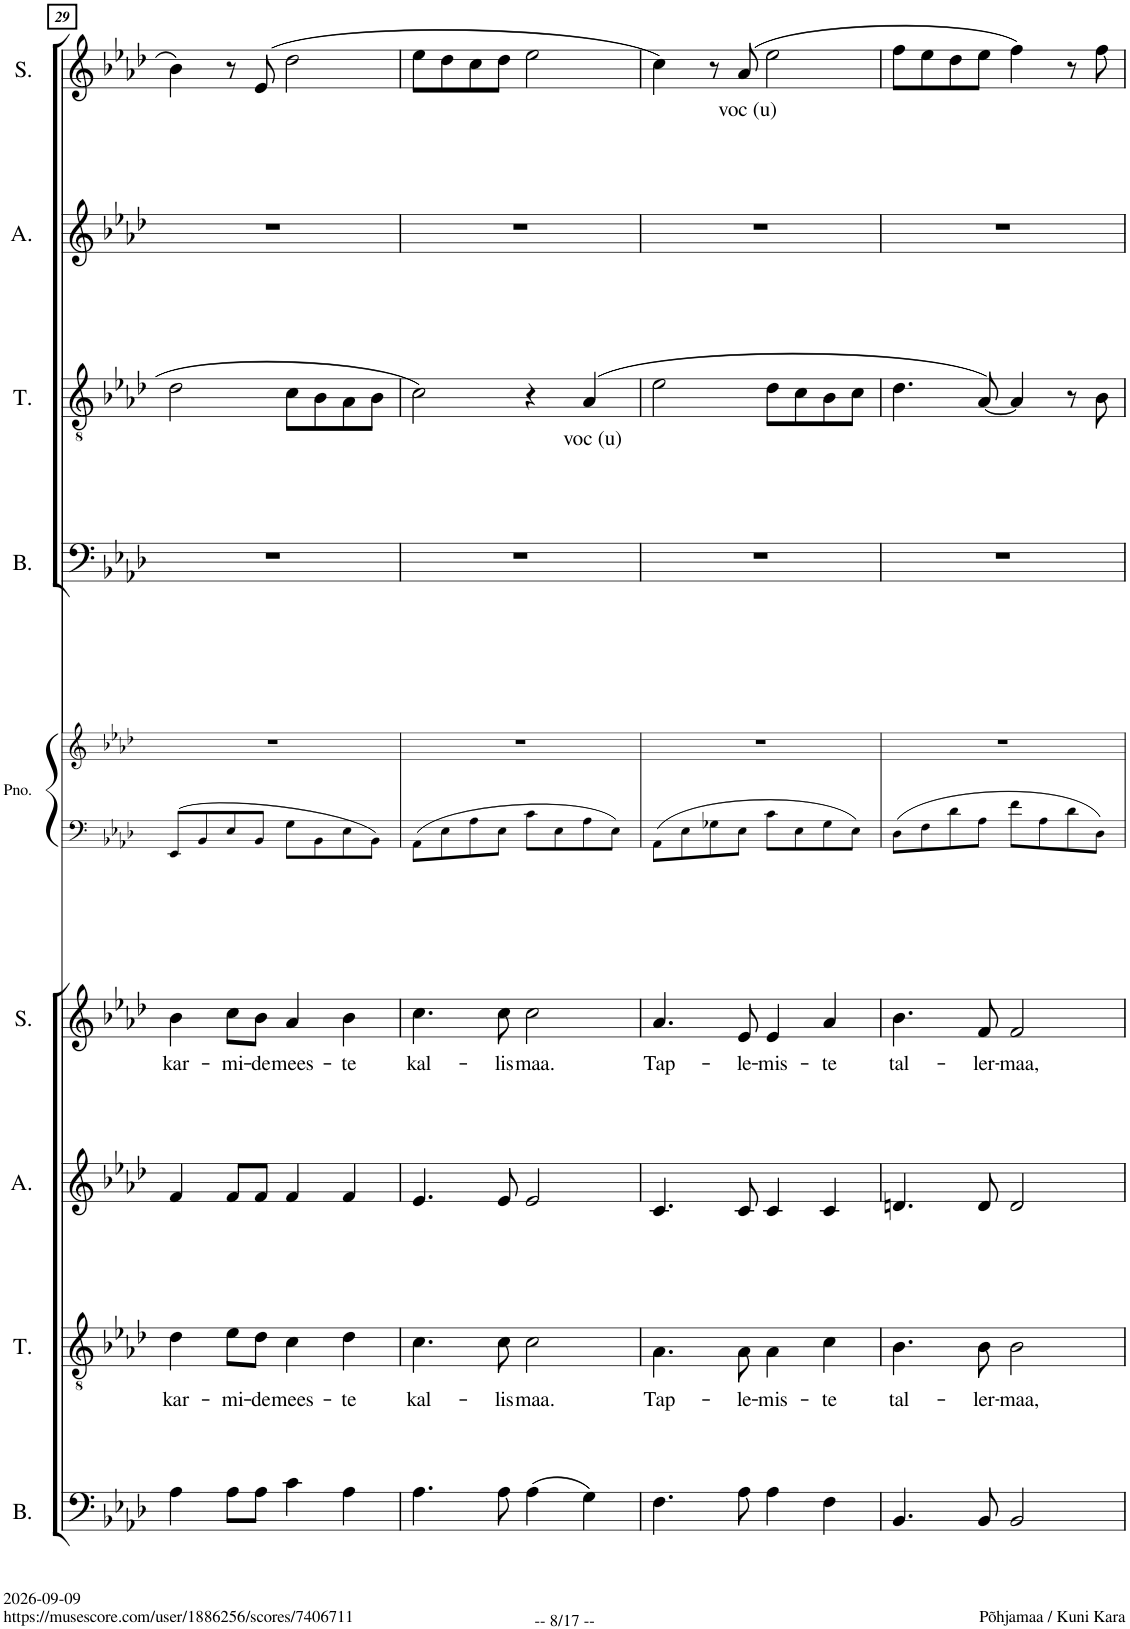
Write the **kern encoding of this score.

**kern	**kern	**text	**kern	**kern	**text	**kern	**kern	**kern	**kern	**text	**kern	**kern	**text
*part9	*part8	*part8	*part7	*part6	*part6	*part5	*part5	*part4	*part3	*part3	*part2	*part1	*part1
*staff10	*staff9	*staff9	*staff8	*staff7	*staff7	*staff6	*staff5	*staff4	*staff3	*staff3	*staff2	*staff1	*staff1
*I"Bass	*I"Tenor	*	*I"Alto	*I"Soprano	*	*I"Piano	*	*I"Bass	*I"Tenor	*	*I"Alto	*I"Soprano	*
*I'B.	*I'T.	*	*I'A.	*I'S.	*	*I'Pno.	*	*I'B.	*I'T.	*	*I'A.	*I'S.	*
!!LO:PB:g=z
*clefF4	*clefGv2	*	*clefG2	*clefG2	*	*clefF4	*clefG2	*clefF4	*clefGv2	*	*clefG2	*clefG2	*
*	*	*	*Trd1c2	*	*	*	*	*	*	*	*Trd1c2	*	*
*k[b-e-a-d-]	*k[b-e-a-d-]	*	*k[b-e-a-d-]	*k[b-e-a-d-]	*	*k[b-e-a-d-]	*k[b-e-a-d-]	*k[b-e-a-d-]	*k[b-e-a-d-]	*	*k[b-e-a-d-]	*k[b-e-a-d-]	*
*M4/4	*M4/4	*	*M4/4	*M4/4	*	*M4/4	*M4/4	*M4/4	*M4/4	*	*M4/4	*M4/4	*
=29	=29	=29	=29	=29	=29	=29	=29	=29	=29	=29	=29	=29	=29
!	!	!LO:LY:b	!	!	!LO:LY:b	!	!	!	!	!	!	!	!
4A-\	4d-\	kar-	4f/	4b-\	kar-	8EE-/L	1r	1r	2d-\	.	1r	4b-\	.
.	.	.	.	.	.	8BB-/	.	.	.	.	.	.	.
!	!	!LO:LY:b	!	!	!LO:LY:b	!	!	!	!	!	!	!	!
8A-\L	8e-\L	-mi-	8f/L	8cc\L	-mi-	8E-/	.	.	.	.	.	8r	.
!	!	!LO:LY:b	!	!	!LO:LY:b	!	!	!	!	!	!	!	!
8A-\J	8d-\J	-de	8f/J	8b-\J	-de	8BB-/J	.	.	.	.	.	(8e-/	.
!	!	!LO:LY:b	!	!	!LO:LY:b	!	!	!	!	!	!	!	!
4c\	4c\	mees-	4f/	4a-/	mees-	8G\L	.	.	8c\L	.	.	2dd-\	.
.	.	.	.	.	.	8BB-\	.	.	8B-\	.	.	.	.
!	!	!LO:LY:b	!	!	!LO:LY:b	!	!	!	!	!	!	!	!
4A-\	4d-\	-te	4f/	4b-\	-te	8E-\	.	.	8A-\	.	.	.	.
.	.	.	.	.	.	8BB-\J	.	.	8B-\J	.	.	.	.
=30	=30	=30	=30	=30	=30	=30	=30	=30	=30	=30	=30	=30	=30
!	!	!LO:LY:b	!	!	!LO:LY:b	!	!	!	!	!	!	!	!
4.A-\	4.c\	kal-	4.e-/	4.cc\	kal-	8AA-\L	1r	1r	2c\	.	1r	8ee-\L	.
.	.	.	.	.	.	8E-\	.	.	.	.	.	8dd-\	.
.	.	.	.	.	.	8A-\	.	.	.	.	.	8cc\	.
!	!	!LO:LY:b	!	!	!LO:LY:b	!	!	!	!	!	!	!	!
8A-\	8c\	-lis	8e-/	8cc\	-lis	8E-\J	.	.	.	.	.	8dd-\J	.
!	!	!LO:LY:b	!	!	!LO:LY:b	!	!	!	!	!	!	!	!
(4A-\	2c\	maa.	2e-/	2cc\	maa.	8c\L	.	.	4r	.	.	2ee-\	.
.	.	.	.	.	.	8E-\	.	.	.	.	.	.	.
!	!	!	!	!	!	!	!	!	!	!LO:LY:b	!	!	!
4G\)	.	.	.	.	.	8A-\	.	.	(4A-/	voc (u)	.	.	.
.	.	.	.	.	.	8E-\J	.	.	.	.	.	.	.
=31	=31	=31	=31	=31	=31	=31	=31	=31	=31	=31	=31	=31	=31
!	!	!LO:LY:b	!	!	!LO:LY:b	!	!	!	!	!	!	!	!
4.F\	4.A-\	Tap-	4.c/	4.a-/	Tap-	8AA-\L	1r	1r	2e-\	.	1r	4cc\)	.
.	.	.	.	.	.	8E-\	.	.	.	.	.	.	.
.	.	.	.	.	.	8G-X\	.	.	.	.	.	8r	.
!	!	!LO:LY:b	!	!	!LO:LY:b	!	!	!	!	!	!	!	!LO:LY:b
8A-\	8A-\	-le-	8c/	8e-/	-le-	8E-\J	.	.	.	.	.	(8a-/	voc (u)
!	!	!LO:LY:b	!	!	!LO:LY:b	!	!	!	!	!	!	!	!
4A-\	4A-\	-mis-	4c/	4e-/	-mis-	8c\L	.	.	8d-\L	.	.	2ee-\	.
.	.	.	.	.	.	8E-\	.	.	8c\	.	.	.	.
!	!	!LO:LY:b	!	!	!LO:LY:b	!	!	!	!	!	!	!	!
4F\	4c\	-te	4c/	4a-/	-te	8G-\	.	.	8B-\	.	.	.	.
.	.	.	.	.	.	8E-\J	.	.	8c\J	.	.	.	.
=32	=32	=32	=32	=32	=32	=32	=32	=32	=32	=32	=32	=32	=32
!	!	!LO:LY:b	!	!	!LO:LY:b	!	!	!	!	!	!	!	!
4.BB-/	4.B-\	tal-	4.dn/	4.b-\	tal-	8D-\L	1r	1r	4.d-\	.	1r	8ff\L	.
.	.	.	.	.	.	8F\	.	.	.	.	.	8ee-\	.
.	.	.	.	.	.	8d-\	.	.	.	.	.	8dd-\	.
!	!	!LO:LY:b	!	!	!LO:LY:b	!	!	!	!	!	!	!	!
8BB-/	8B-\	-ler-	8d/	8f/	-ler-	8A-\J	.	.	[8A-/)	.	.	8ee-\J	.
!	!	!LO:LY:b	!	!	!LO:LY:b	!	!	!	!	!	!	!	!
2BB-/	2B-\	-maa,	2d/	2f/	-maa,	8f\L	.	.	4A-/]	.	.	4ff\)	.
.	.	.	.	.	.	8A-\	.	.	.	.	.	.	.
.	.	.	.	.	.	8d-\	.	.	8r	.	.	8r	.
.	.	.	.	.	.	8D-\J	.	.	8B-\	.	.	8ff\	.
=	=	=	=	=	=	=	=	=	=	=	=	=	=
*-	*-	*-	*-	*-	*-	*-	*-	*-	*-	*-	*-	*-	*-
